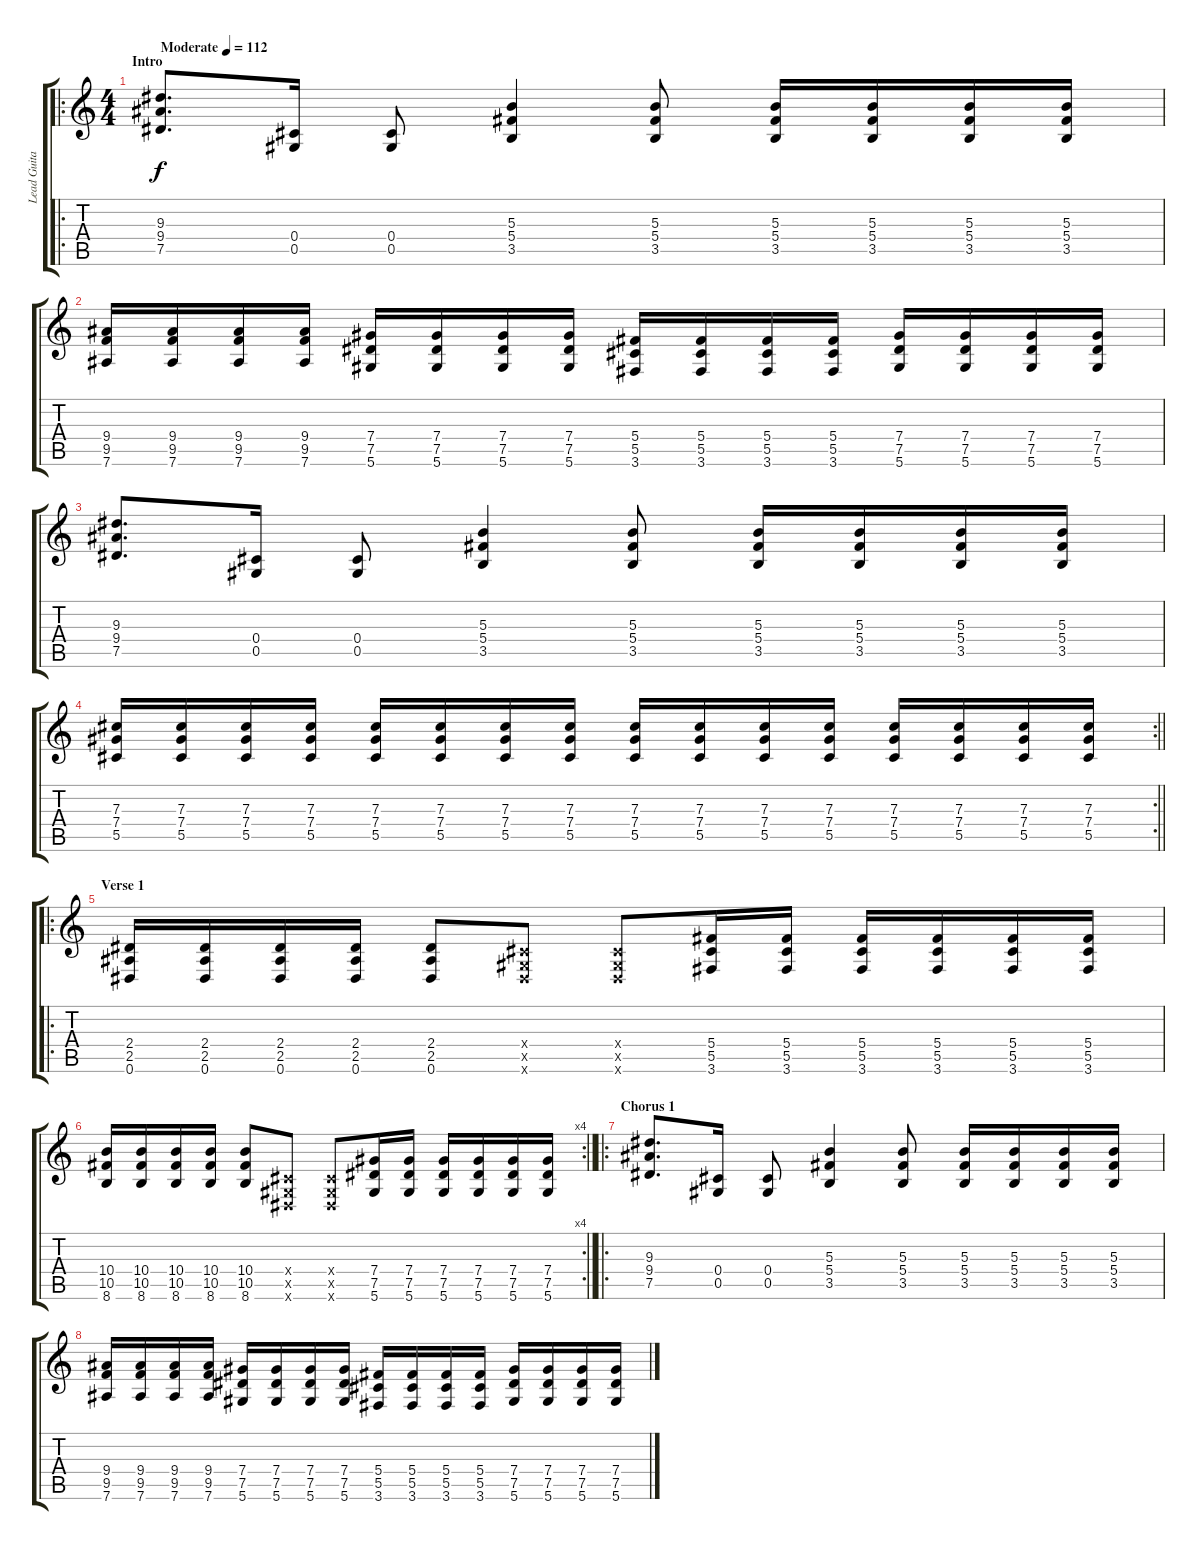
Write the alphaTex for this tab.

\track ("Lead Guitar" "Lead Guita") {instrument distortionguitar}
\staff {score tabs}
\tuning (Eb4 Bb3 Gb3 Db3 Ab2 Eb2) {hide}
\ro
\ts (4 4)
\section ("" "Intro")
\tempo (112 "Moderate")
\clef g2
\ks c
(9.3 9.4 7.5).8{d dy f instrument distortionguitar} (0.4 0.5).16 (0.4 0.5).8 (5.3 5.4 3.5).4 (5.3 5.4 3.5).8 (5.3 5.4 3.5).16 (5.3 5.4 3.5).16 (5.3 5.4 3.5).16 (5.3 5.4 3.5).16 |
(9.4 9.5 7.6).16 (9.4 9.5 7.6).16 (9.4 9.5 7.6).16 (9.4 9.5 7.6).16 (7.4 7.5 5.6).16 (7.4 7.5 5.6).16 (7.4 7.5 5.6).16 (7.4 7.5 5.6).16 (5.4 5.5 3.6).16 (5.4 5.5 3.6).16 (5.4 5.5 3.6).16 (5.4 5.5 3.6).16 (7.4 7.5 5.6).16 (7.4 7.5 5.6).16 (7.4 7.5 5.6).16 (7.4 7.5 5.6).16 |
(9.3 9.4 7.5).8{d} (0.4 0.5).16 (0.4 0.5).8 (5.3 5.4 3.5).4 (5.3 5.4 3.5).8 (5.3 5.4 3.5).16 (5.3 5.4 3.5).16 (5.3 5.4 3.5).16 (5.3 5.4 3.5).16 |
\rc 2
\barLineRight lightlight
(7.3 7.4 5.5).16 (7.3 7.4 5.5).16 (7.3 7.4 5.5).16 (7.3 7.4 5.5).16 (7.3 7.4 5.5).16 (7.3 7.4 5.5).16 (7.3 7.4 5.5).16 (7.3 7.4 5.5).16 (7.3 7.4 5.5).16 (7.3 7.4 5.5).16 (7.3 7.4 5.5).16 (7.3 7.4 5.5).16 (7.3 7.4 5.5).16 (7.3 7.4 5.5).16 (7.3 7.4 5.5).16 (7.3 7.4 5.5).16 |
\ro
\section ("" "Verse 1")
(2.4 2.5 0.6).16 (2.4 2.5 0.6).16 (2.4 2.5 0.6).16 (2.4 2.5 0.6).16 (2.4 2.5 0.6).8 (0.4{x} 0.5{x} 0.6{x}).8 (0.4{x} 0.5{x} 0.6{x}).8 (5.4 5.5 3.6).16 (5.4 5.5 3.6).16 (5.4 5.5 3.6).16 (5.4 5.5 3.6).16 (5.4 5.5 3.6).16 (5.4 5.5 3.6).16 |
\rc 4
\barLineRight lightlight
(10.4 10.5 8.6).16 (10.4 10.5 8.6).16 (10.4 10.5 8.6).16 (10.4 10.5 8.6).16 (10.4 10.5 8.6).8 (0.4{x} 0.5{x} 0.6{x}).8 (0.4{x} 0.5{x} 0.6{x}).8 (7.4 7.5 5.6).16 (7.4 7.5 5.6).16 (7.4 7.5 5.6).16 (7.4 7.5 5.6).16 (7.4 7.5 5.6).16 (7.4 7.5 5.6).16 |
\ro
\section ("" "Chorus 1")
(9.3 9.4 7.5).8{d} (0.4 0.5).16 (0.4 0.5).8 (5.3 5.4 3.5).4 (5.3 5.4 3.5).8 (5.3 5.4 3.5).16 (5.3 5.4 3.5).16 (5.3 5.4 3.5).16 (5.3 5.4 3.5).16 |
(9.4 9.5 7.6).16 (9.4 9.5 7.6).16 (9.4 9.5 7.6).16 (9.4 9.5 7.6).16 (7.4 7.5 5.6).16 (7.4 7.5 5.6).16 (7.4 7.5 5.6).16 (7.4 7.5 5.6).16 (5.4 5.5 3.6).16 (5.4 5.5 3.6).16 (5.4 5.5 3.6).16 (5.4 5.5 3.6).16 (7.4 7.5 5.6).16 (7.4 7.5 5.6).16 (7.4 7.5 5.6).16 (7.4 7.5 5.6).16
